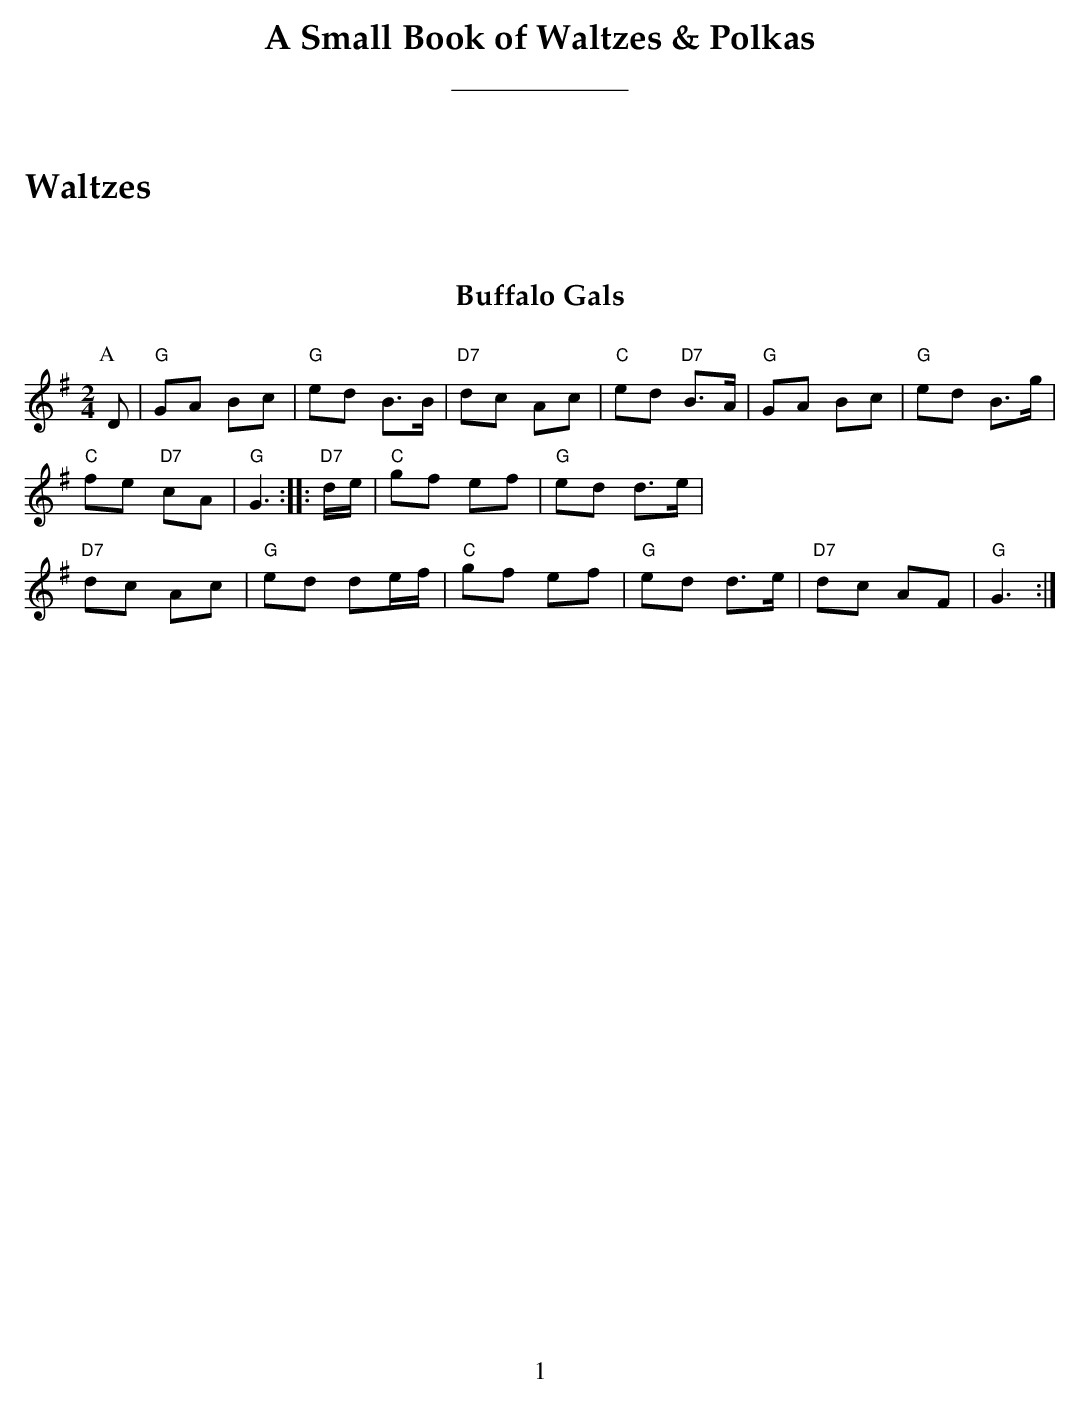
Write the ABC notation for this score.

X:1
T:Buffalo Gals
M:2/4
L:1/8
K:G
P:A
D|"G"GA Bc|"G"ed B3/2B/2|"D7"dc Ac|"C"ed "D7"B>A|"G"GA Bc|
"G"ed B3/2g/2|"C"fe "D7"cA|"G"G3:: "D7"d/e/|"C"gf ef|"G"ed d3/2e/2|"D7"dc Ac|
"G"ed de/2f/2|"C"gf ef|"G"ed d3/2e/2|"D7"dc AF|"G"G3:|
